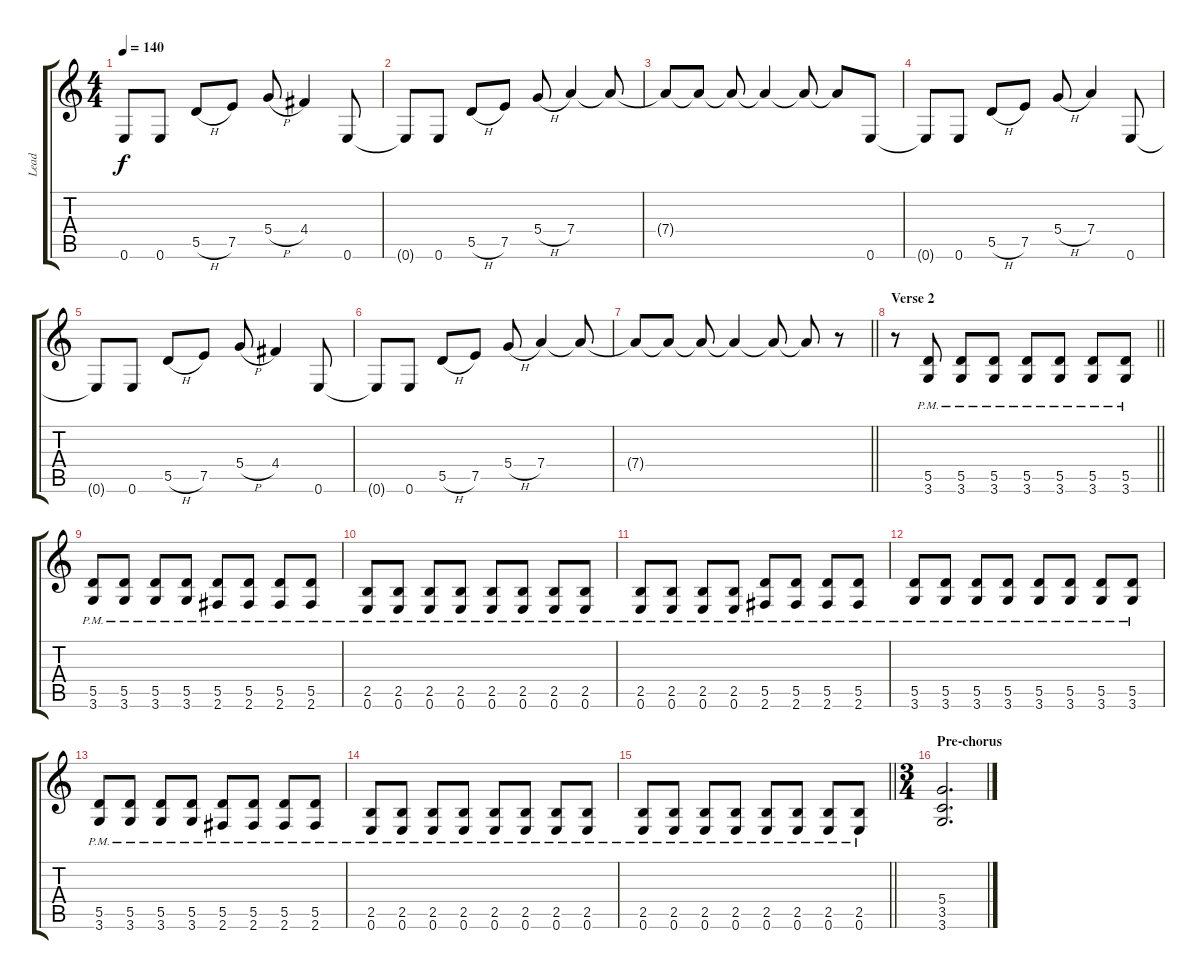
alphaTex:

\track ("Lead" "Lead") {instrument distortionguitar}
\staff {score tabs}
\tuning (E4 B3 G3 D3 A2 E2) {hide}
\ts (4 4)
\tempo 140
\clef g2
\ks c
0.6{t}.8{dy f} 0.6.8 5.5{h}.8 7.5.8 5.4{h}.8 4.4.4 0.6.8 |
0.6{t}.8 0.6.8 5.5{h}.8 7.5.8 5.4{h}.8 7.4.4 7.4{t}.8 |
7.4{t}.8 7.4{t}.8 7.4{t}.8 7.4{t}.4 7.4{t}.8 7.4{t}.8 0.6.8 |
0.6{t}.8 0.6.8 5.5{h}.8 7.5.8 5.4{h}.8 7.4.4 0.6.8 |
0.6{t}.8 0.6.8 5.5{h}.8 7.5.8 5.4{h}.8 4.4.4 0.6.8 |
0.6{t}.8 0.6.8 5.5{h}.8 7.5.8 5.4{h}.8 7.4.4 7.4{t}.8 |
\barLineRight lightlight
7.4{t}.8 7.4{t}.8 7.4{t}.8 7.4{t}.4 7.4{t}.8 7.4{t}.8 r.8 |
\section ("" "Verse 2")
\barLineRight lightlight
r.8 (5.5{pm} 3.6{pm}).8 (5.5{pm} 3.6{pm}).8 (5.5{pm} 3.6{pm}).8 (5.5{pm} 3.6{pm}).8 (5.5{pm} 3.6{pm}).8 (5.5{pm} 3.6{pm}).8 (5.5{pm} 3.6{pm}).8 |
(5.5{pm} 3.6{pm}).8 (5.5{pm} 3.6{pm}).8 (5.5{pm} 3.6{pm}).8 (5.5{pm} 3.6{pm}).8 (5.5{pm} 2.6{pm}).8 (5.5{pm} 2.6{pm}).8 (5.5{pm} 2.6{pm}).8 (5.5{pm} 2.6{pm}).8 |
(2.5{pm} 0.6{pm}).8 (2.5{pm} 0.6{pm}).8 (2.5{pm} 0.6{pm}).8 (2.5{pm} 0.6{pm}).8 (2.5{pm} 0.6{pm}).8 (2.5{pm} 0.6{pm}).8 (2.5{pm} 0.6{pm}).8 (2.5{pm} 0.6{pm}).8 |
(2.5{pm} 0.6{pm}).8 (2.5{pm} 0.6{pm}).8 (2.5{pm} 0.6{pm}).8 (2.5{pm} 0.6{pm}).8 (5.5{pm} 2.6{pm}).8 (5.5{pm} 2.6{pm}).8 (5.5{pm} 2.6{pm}).8 (5.5{pm} 2.6{pm}).8 |
(5.5{pm} 3.6{pm}).8 (5.5{pm} 3.6{pm}).8 (5.5{pm} 3.6{pm}).8 (5.5{pm} 3.6{pm}).8 (5.5{pm} 3.6{pm}).8 (5.5{pm} 3.6{pm}).8 (5.5{pm} 3.6{pm}).8 (5.5{pm} 3.6{pm}).8 |
(5.5{pm} 3.6{pm}).8 (5.5{pm} 3.6{pm}).8 (5.5{pm} 3.6{pm}).8 (5.5{pm} 3.6{pm}).8 (5.5{pm} 2.6{pm}).8 (5.5{pm} 2.6{pm}).8 (5.5{pm} 2.6{pm}).8 (5.5{pm} 2.6{pm}).8 |
(2.5{pm} 0.6{pm}).8 (2.5{pm} 0.6{pm}).8 (2.5{pm} 0.6{pm}).8 (2.5{pm} 0.6{pm}).8 (2.5{pm} 0.6{pm}).8 (2.5{pm} 0.6{pm}).8 (2.5{pm} 0.6{pm}).8 (2.5{pm} 0.6{pm}).8 |
\barLineRight lightlight
(2.5{pm} 0.6{pm}).8 (2.5{pm} 0.6{pm}).8 (2.5{pm} 0.6{pm}).8 (2.5{pm} 0.6{pm}).8 (2.5{pm} 0.6{pm}).8 (2.5{pm} 0.6{pm}).8 (2.5{pm} 0.6{pm}).8 (2.5{pm} 0.6{pm}).8 |
\ts (3 4)
\section ("" "Pre-chorus")
(5.4 3.5 3.6).2{d}
